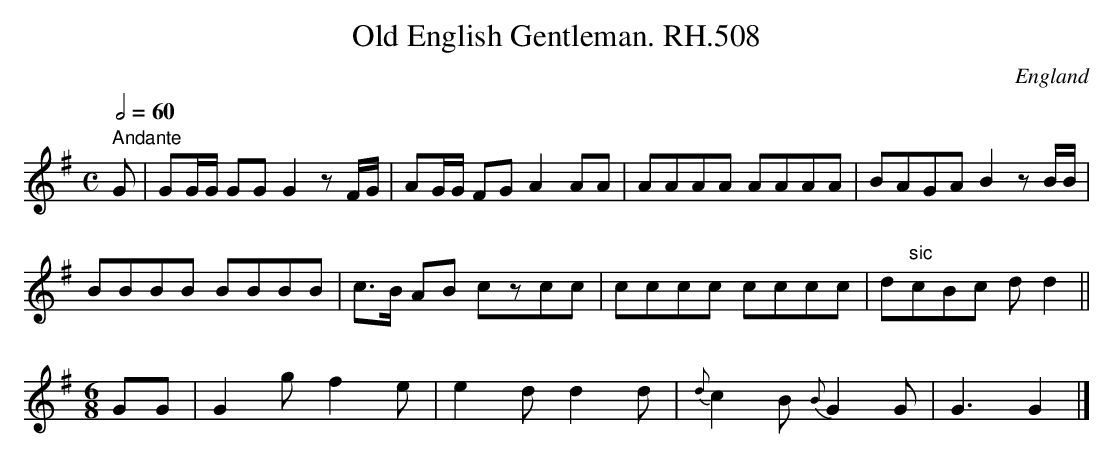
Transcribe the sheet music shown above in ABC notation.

X:1
T:Old English Gentleman. RH.508
O:England
M:C
L:1/8
Q:2/4=60
K:G major
" Andante"G|GG/G/ GG G2zF/G/|AG/G/ FG A2AA|\
AAAA AAAA|BAGA B2zB/B/|!
BBBB BBBB|c>B AB czcc|\
cccc cccc|d"sic"cBc dd2||!
M:6/8
GG|G2g f2e|e2d d2d|{d}c2B {B}G2G|G3 G2|]
